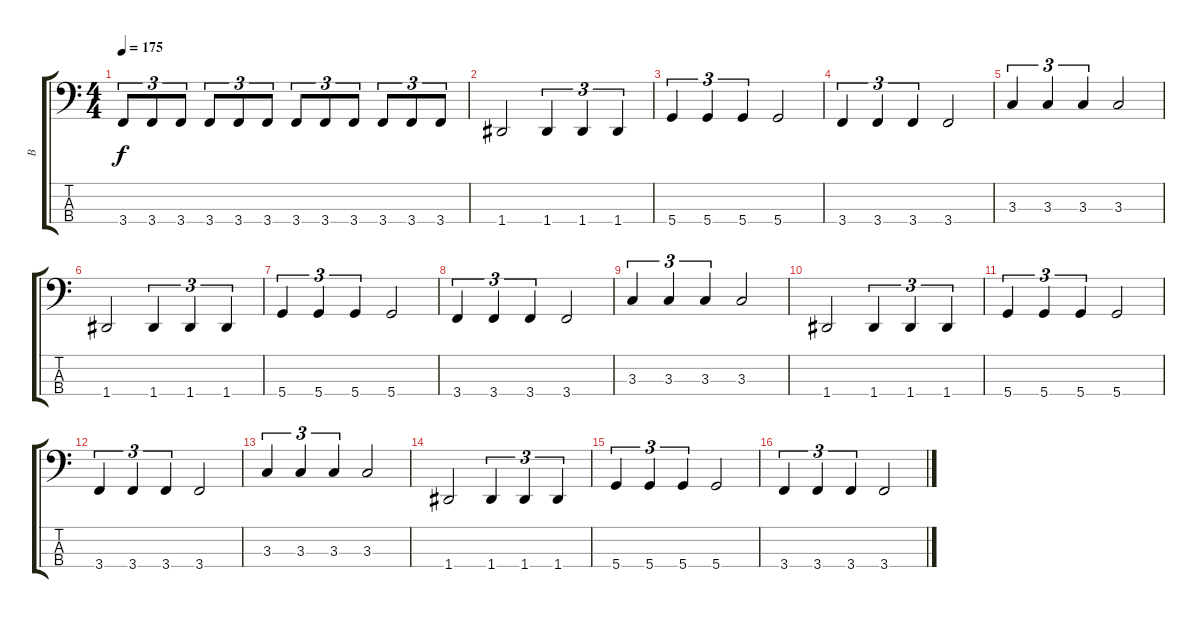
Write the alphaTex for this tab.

\track ("B" "B") {instrument electricbassfinger}
\staff {score tabs}
\tuning (G2 D2 A1 D1) {hide}
\ts (4 4)
\tempo 175
\clef f4
\ks c
3.4.8{tu (3 2) dy f} 3.4.8{tu (3 2)} 3.4.8{tu (3 2)} 3.4.8{tu (3 2)} 3.4.8{tu (3 2)} 3.4.8{tu (3 2)} 3.4.8{tu (3 2)} 3.4.8{tu (3 2)} 3.4.8{tu (3 2)} 3.4.8{tu (3 2)} 3.4.8{tu (3 2)} 3.4.8{tu (3 2)} |
1.4.2 1.4.4{tu (3 2)} 1.4.4{tu (3 2)} 1.4.4{tu (3 2)} |
5.4.4{tu (3 2)} 5.4.4{tu (3 2)} 5.4.4{tu (3 2)} 5.4.2 |
3.4.4{tu (3 2)} 3.4.4{tu (3 2)} 3.4.4{tu (3 2)} 3.4.2 |
3.3.4{tu (3 2)} 3.3.4{tu (3 2)} 3.3.4{tu (3 2)} 3.3.2 |
1.4.2 1.4.4{tu (3 2)} 1.4.4{tu (3 2)} 1.4.4{tu (3 2)} |
5.4.4{tu (3 2)} 5.4.4{tu (3 2)} 5.4.4{tu (3 2)} 5.4.2 |
3.4.4{tu (3 2)} 3.4.4{tu (3 2)} 3.4.4{tu (3 2)} 3.4.2 |
3.3.4{tu (3 2)} 3.3.4{tu (3 2)} 3.3.4{tu (3 2)} 3.3.2 |
1.4.2 1.4.4{tu (3 2)} 1.4.4{tu (3 2)} 1.4.4{tu (3 2)} |
5.4.4{tu (3 2)} 5.4.4{tu (3 2)} 5.4.4{tu (3 2)} 5.4.2 |
3.4.4{tu (3 2)} 3.4.4{tu (3 2)} 3.4.4{tu (3 2)} 3.4.2 |
3.3.4{tu (3 2)} 3.3.4{tu (3 2)} 3.3.4{tu (3 2)} 3.3.2 |
1.4.2 1.4.4{tu (3 2)} 1.4.4{tu (3 2)} 1.4.4{tu (3 2)} |
5.4.4{tu (3 2)} 5.4.4{tu (3 2)} 5.4.4{tu (3 2)} 5.4.2 |
3.4.4{tu (3 2)} 3.4.4{tu (3 2)} 3.4.4{tu (3 2)} 3.4.2
